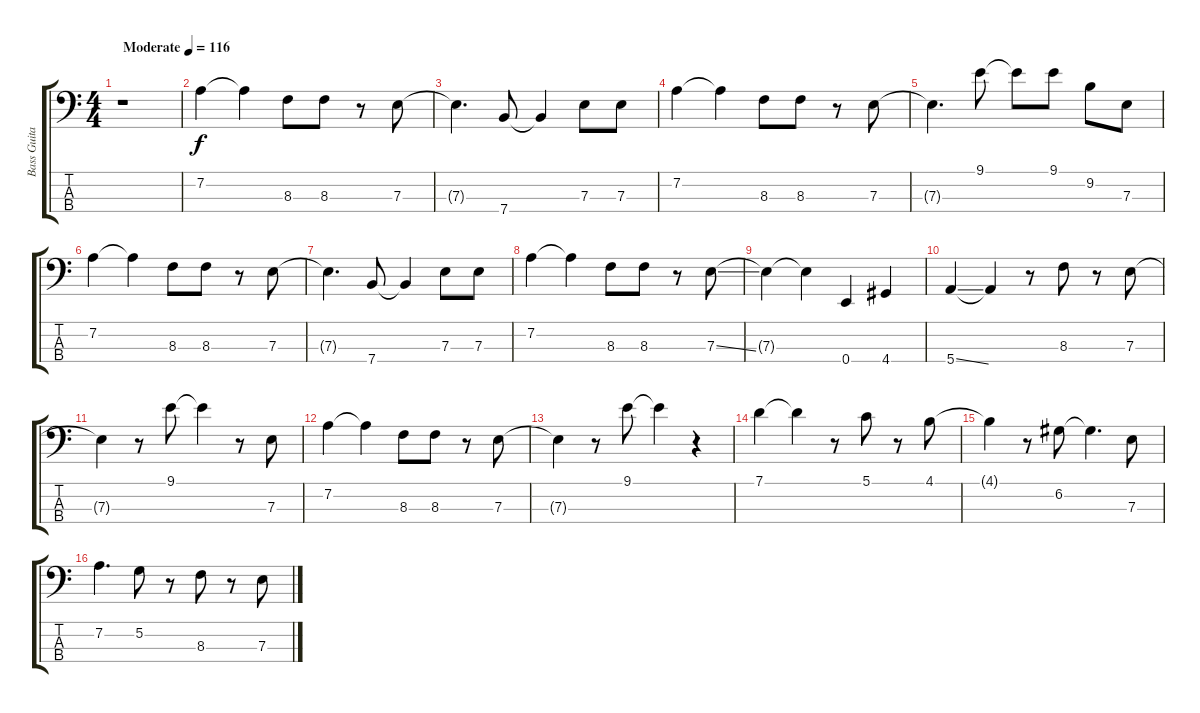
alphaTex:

\track ("Bass Guitar" "Bass Guita") {instrument electricbassfinger}
\staff {score tabs}
\tuning (G2 D2 A1 E1) {hide}
\ts (4 4)
\tempo (116 "Moderate")
\clef f4
\ks c
r.1{dy f instrument electricbassfinger} |
7.2.4 7.2{t}.4 8.3.8 8.3.8 r.8 7.3.8 |
7.3{t}.4{d} 7.4.8 7.4{t}.4 7.3.8 7.3.8 |
7.2.4 7.2{t}.4 8.3.8 8.3.8 r.8 7.3.8 |
7.3{t}.4{d} 9.1.8 9.1{t}.8 9.1.8 9.2.8 7.3.8 |
7.2.4 7.2{t}.4 8.3.8 8.3.8 r.8 7.3.8 |
7.3{t}.4{d} 7.4.8 7.4{t}.4 7.3.8 7.3.8 |
7.2.4 7.2{t}.4 8.3.8 8.3.8 r.8 7.3{ss}.8 |
7.3{t}.4 7.3{t}.4 0.4.4 4.4.4 |
5.4{ss}.4 5.4{t}.4 r.8 8.3.8 r.8 7.3.8 |
7.3{t}.4 r.8 9.1.8 9.1{t}.4 r.8 7.3.8 |
7.2.4 7.2{t}.4 8.3.8 8.3.8 r.8 7.3.8 |
7.3{t}.4 r.8 9.1.8 9.1{t}.4 r.4 |
7.1.4 7.1{t}.4 r.8 5.1.8 r.8 4.1.8 |
4.1{t}.4 r.8 6.2.8 6.2{t}.4{d} 7.3.8 |
7.2.4{d} 5.2.8 r.8 8.3.8 r.8 7.3.8
